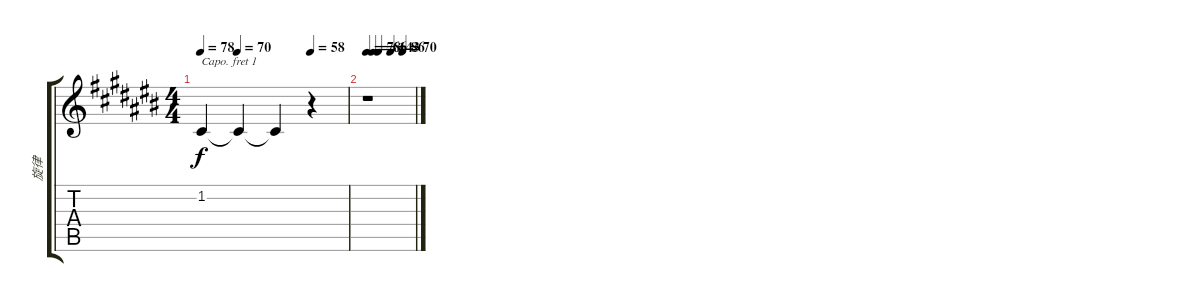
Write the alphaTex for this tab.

\track ("旋律" "旋律") {instrument voiceoohs}
\staff {score tabs}
\capo 1
\tuning (E4 B3 G3 D3 A2 E2) {hide}
\ts (4 4)
\tempo 78
\tempo (70 0.25)
\tempo (58 0.75)
\clef g2
\ks c#
1.2.4{dy f} 1.2{t}.4 1.2{t}.4 r.4 |
\tempo 78
\tempo (66 0.125)
\tempo (143 0.25)
\tempo (86 0.5)
\tempo (70 0.75)
r.1
